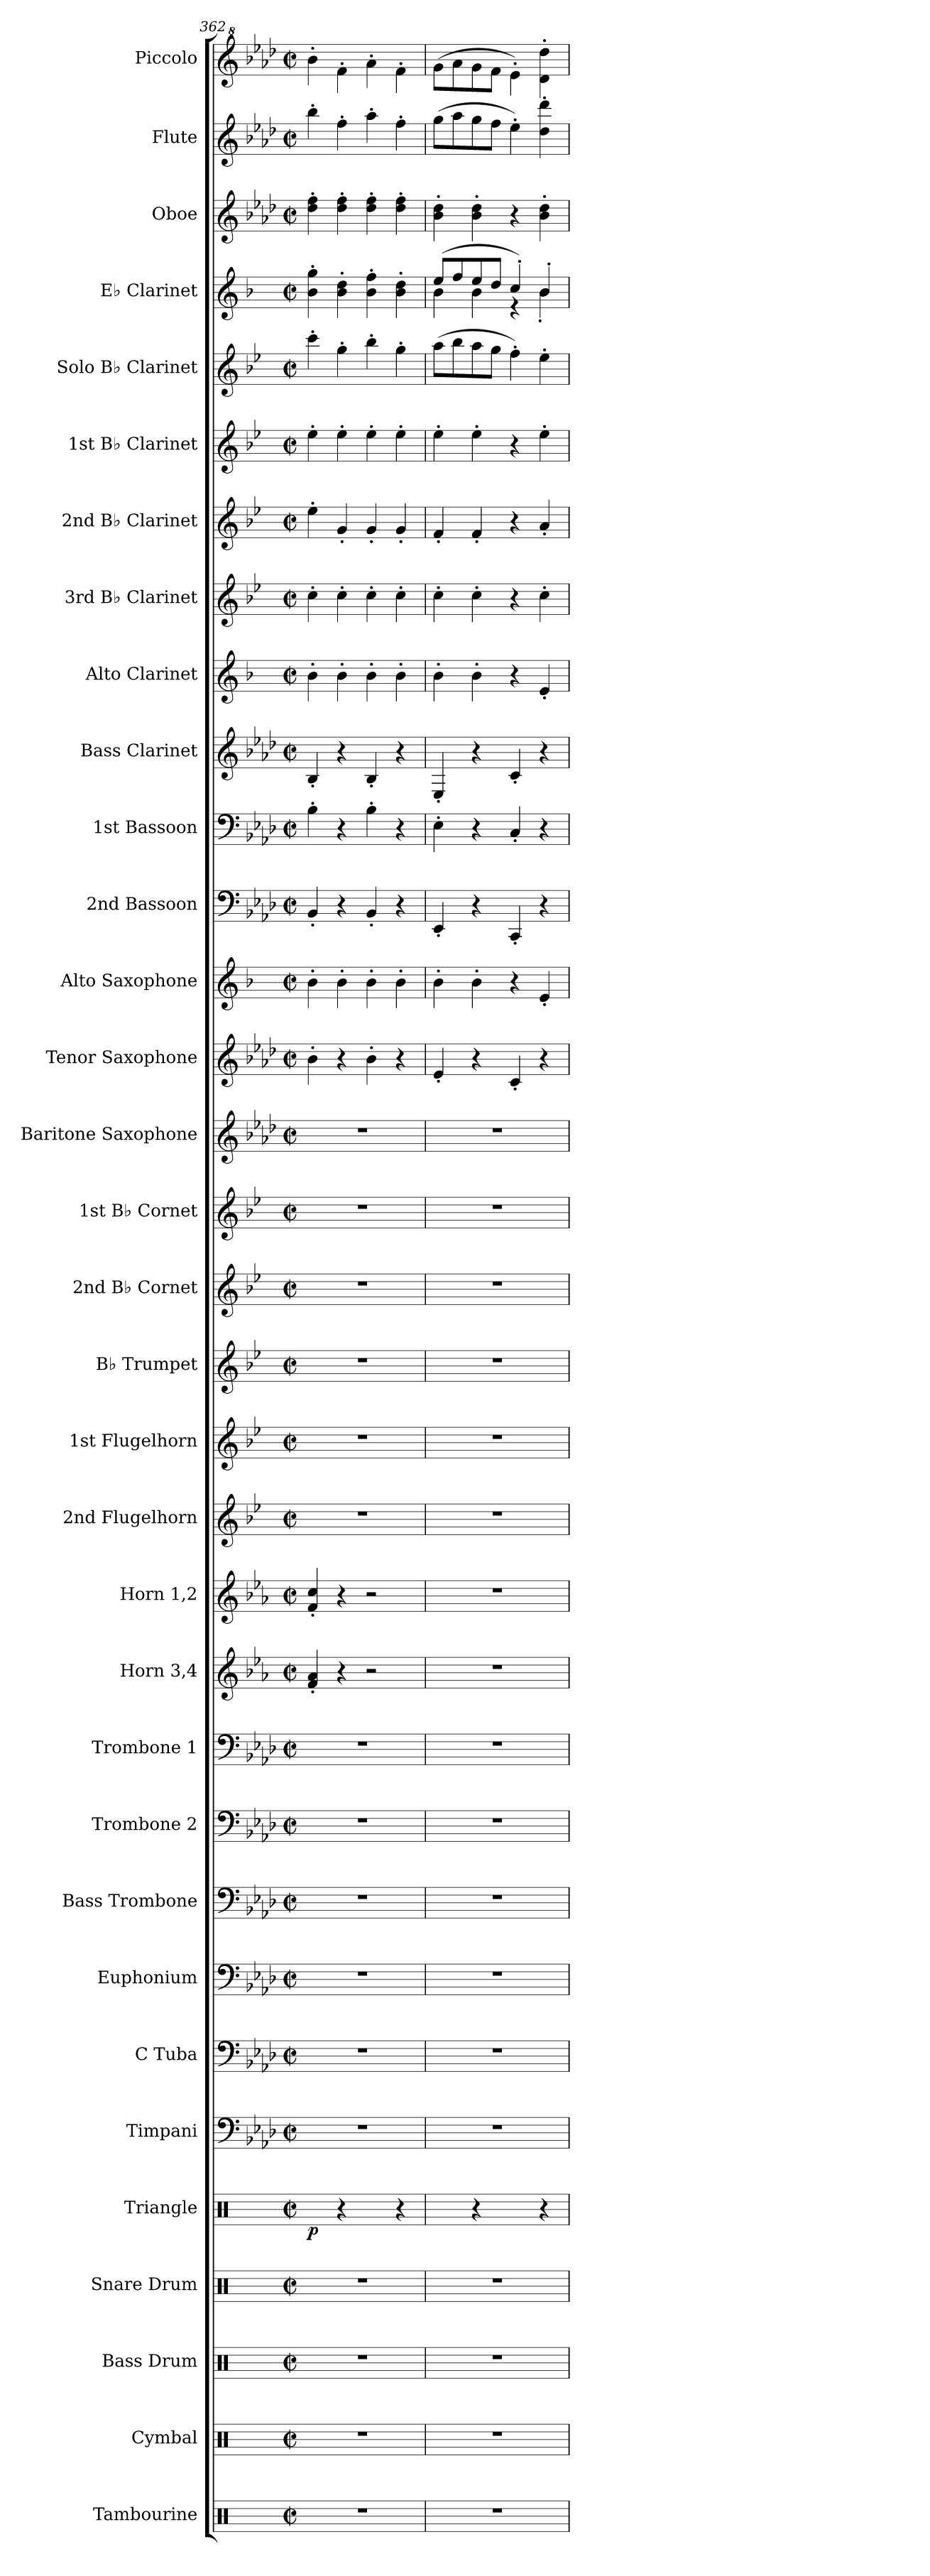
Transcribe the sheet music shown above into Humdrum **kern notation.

**kern	**kern	**kern	**kern	**kern	**dynam	**kern	**kern	**kern	**kern	**kern	**kern	**kern	**kern	**kern	**kern	**kern	**kern	**kern	**kern	**kern	**kern	**kern	**kern	**kern	**kern	**kern	**kern	**kern	**kern	**kern	**kern	**kern	**kern
*part33	*part32	*part31	*part30	*part29	*part29	*part28	*part27	*part26	*part25	*part24	*part23	*part22	*part21	*part20	*part19	*part18	*part17	*part16	*part15	*part14	*part13	*part12	*part11	*part10	*part9	*part8	*part7	*part6	*part5	*part4	*part3	*part2	*part1
*staff33	*staff32	*staff31	*staff30	*staff29	*staff29	*staff28	*staff27	*staff26	*staff25	*staff24	*staff23	*staff22	*staff21	*staff20	*staff19	*staff18	*staff17	*staff16	*staff15	*staff14	*staff13	*staff12	*staff11	*staff10	*staff9	*staff8	*staff7	*staff6	*staff5	*staff4	*staff3	*staff2	*staff1
*I"Tambourine	*I"Cymbal	*I"Bass Drum	*I"Snare Drum	*I"Triangle	*	*I"Timpani	*I"C Tuba	*I"Euphonium	*I"Bass Trombone	*I"Trombone 2	*I"Trombone 1	*I"Horn 3,4	*I"Horn 1,2	*I"2nd Flugelhorn	*I"1st Flugelhorn	*I"B♭ Trumpet	*I"2nd B♭ Cornet	*I"1st B♭ Cornet	*I"Baritone Saxophone	*I"Tenor Saxophone	*I"Alto Saxophone	*I"2nd Bassoon	*I"1st Bassoon	*I"Bass Clarinet	*I"Alto Clarinet	*I"3rd B♭ Clarinet	*I"2nd B♭ Clarinet	*I"1st B♭ Clarinet	*I"Solo B♭ Clarinet	*I"E♭ Clarinet	*I"Oboe	*I"Flute	*I"Piccolo
*I'Tamb.	*I'Cym.	*I'B. Dr.	*I'Sn. Dr.	*I'Trgl.	*	*I'Timp.	*I'C Tu.	*I'Eu.	*I'B. Trb.	*I'Trb. 2	*I'Trb. 1	*I'Hn. 3,4	*I'Hn. 1,2	*I'2nd Flghn.	*I'1st Flghn.	*I'B♭ Tpt.	*I'2nd B♭ Cnt.	*I'1st B♭ Cnt.	*I'Bar. Sax.	*I'T. Sax.	*I'A. Sax.	*I'2nd Bsn.	*I'1st Bsn.	*I'B. Cl.	*I'A. Cl.	*I'3rd B♭ Cl.	*I'2nd B♭ Cl.	*I'1st B♭ Cl.	*I'Solo B♭ Cl.	*I'E♭ Cl.	*I'Ob.	*I'Fl.	*I'Picc.
*clefX	*clefX	*clefX	*clefX	*clefX	*	*clefF4	*clefF4	*clefF4	*clefF4	*clefF4	*clefF4	*clefG2	*clefG2	*clefG2	*clefG2	*clefG2	*clefG2	*clefG2	*clefG2	*clefG2	*clefG2	*clefF4	*clefF4	*clefG2	*clefG2	*clefG2	*clefG2	*clefG2	*clefG2	*clefG2	*clefG2	*clefG2	*clefG^2
*	*	*	*	*	*	*	*	*	*	*	*	*ITrd4c7	*ITrd4c7	*ITrd1c2	*ITrd1c2	*ITrd1c2	*ITrd1c2	*ITrd1c2	*ITrd12c21	*ITrd8c14	*ITrd5c9	*	*	*ITrd8c14	*ITrd5c9	*ITrd1c2	*ITrd1c2	*ITrd1c2	*ITrd1c2	*ITrd-2c-3	*	*	*ITrd-7c-12
*k[]	*k[]	*k[]	*k[]	*k[]	*	*k[b-e-a-d-]	*k[b-e-a-d-]	*k[b-e-a-d-]	*k[b-e-a-d-]	*k[b-e-a-d-]	*k[b-e-a-d-]	*k[b-e-a-d-]	*k[b-e-a-d-]	*k[b-e-a-d-]	*k[b-e-a-d-]	*k[b-e-a-d-]	*k[b-e-a-d-]	*k[b-e-a-d-]	*k[b-e-a-d-]	*k[b-e-a-d-]	*k[b-e-a-d-]	*k[b-e-a-d-]	*k[b-e-a-d-]	*k[b-e-a-d-]	*k[b-e-a-d-]	*k[b-e-a-d-]	*k[b-e-a-d-]	*k[b-e-a-d-]	*k[b-e-a-d-]	*k[b-e-a-d-]	*k[b-e-a-d-]	*k[b-e-a-d-]	*k[b-e-a-d-]
*C:	*C:	*C:	*C:	*C:	*	*A-:	*A-:	*A-:	*A-:	*A-:	*A-:	*A-:	*A-:	*A-:	*A-:	*A-:	*A-:	*A-:	*A-:	*A-:	*A-:	*A-:	*A-:	*A-:	*A-:	*A-:	*A-:	*A-:	*A-:	*A-:	*A-:	*A-:	*A-:
*M2/2	*M2/2	*M2/2	*M2/2	*M2/2	*	*M2/2	*M2/2	*M2/2	*M2/2	*M2/2	*M2/2	*M2/2	*M2/2	*M2/2	*M2/2	*M2/2	*M2/2	*M2/2	*M2/2	*M2/2	*M2/2	*M2/2	*M2/2	*M2/2	*M2/2	*M2/2	*M2/2	*M2/2	*M2/2	*M2/2	*M2/2	*M2/2	*M2/2
*met(c|)	*met(c|)	*met(c|)	*met(c|)	*met(c|)	*	*met(c|)	*met(c|)	*met(c|)	*met(c|)	*met(c|)	*met(c|)	*met(c|)	*met(c|)	*met(c|)	*met(c|)	*met(c|)	*met(c|)	*met(c|)	*met(c|)	*met(c|)	*met(c|)	*met(c|)	*met(c|)	*met(c|)	*met(c|)	*met(c|)	*met(c|)	*met(c|)	*met(c|)	*met(c|)	*met(c|)	*met(c|)	*met(c|)
=362	=362	=362	=362	=362	=362	=362	=362	=362	=362	=362	=362	=362	=362	=362	=362	=362	=362	=362	=362	=362	=362	=362	=362	=362	=362	=362	=362	=362	=362	=362	=362	=362	=362
!	!	!	!	!	!LO:DY:b	!	!	!	!	!	!	!	!	!	!	!	!	!	!	!	!	!	!	!	!	!	!	!	!	!	!	!	!
1r	1r	1r	1r	4R\	p	1r	1r	1r	1r	1r	1r	4B-/' 4d-/'	4B-/' 4f/'	1r	1r	1r	1r	1r	1r	4B-'\	4d-'\	4BB-'/	4B-'\	4BB-'/	4d-'\	4b-'\	4dd-'\	4dd-'\	4bb-'\	4dd-\' 4bb-\'	4dd-\' 4ff\'	4bb-'\	4bbb-'\
.	.	.	.	4r	.	.	.	.	.	.	.	4r	4r	.	.	.	.	.	.	4r	4d-'\	4r	4r	4r	4d-'\	4b-'\	4f'/	4dd-'\	4ff'\	4dd-\' 4ff\'	4dd-\' 4ff\'	4ff'\	4fff'\
.	.	.	.	4R\	.	.	.	.	.	.	.	2r	2r	.	.	.	.	.	.	4B-'\	4d-'\	4BB-'/	4B-'\	4BB-'/	4d-'\	4b-'\	4f'/	4dd-'\	4aa-'\	4dd-\' 4aa-\'	4dd-\' 4ff\'	4aa-'\	4aaa-'\
.	.	.	.	4r	.	.	.	.	.	.	.	.	.	.	.	.	.	.	.	4r	4d-'\	4r	4r	4r	4d-'\	4b-'\	4f'/	4dd-'\	4ff'\	4dd-\' 4ff\'	4dd-\' 4ff\'	4ff'\	4fff'\
=363	=363	=363	=363	=363	=363	=363	=363	=363	=363	=363	=363	=363	=363	=363	=363	=363	=363	=363	=363	=363	=363	=363	=363	=363	=363	=363	=363	=363	=363	=363	=363	=363	=363
*	*	*	*	*	*	*	*	*	*	*	*	*	*	*	*	*	*	*	*	*	*	*	*	*	*	*	*	*	*	*^	*	*	*
1r	1r	1r	1r	4R\	.	1r	1r	1r	1r	1r	1r	1r	1r	1r	1r	1r	1r	1r	1r	4E-'/	4d-'\	4EE-'/	4E-'\	4EE-'/	4d-'\	4b-'\	4e-'/	4dd-'\	(8gg\L	(8gg/L	4dd-\	4b-\' 4dd-\'	(8gg\L	(8ggg\L
.	.	.	.	.	.	.	.	.	.	.	.	.	.	.	.	.	.	.	.	.	.	.	.	.	.	.	.	.	8aa-\	8aa-/	.	.	8aa-\	8aaa-\
.	.	.	.	4r	.	.	.	.	.	.	.	.	.	.	.	.	.	.	.	4r	4d-'\	4r	4r	4r	4d-'\	4b-'\	4e-'/	4dd-'\	8gg\	8gg/	4dd-\	4b-\' 4dd-\'	8gg\	8ggg\
.	.	.	.	.	.	.	.	.	.	.	.	.	.	.	.	.	.	.	.	.	.	.	.	.	.	.	.	.	8ff\J	8ff/J	.	.	8ff\J	8fff\J
.	.	.	.	4R\	.	.	.	.	.	.	.	.	.	.	.	.	.	.	.	4C'/	4r	4CC'/	4C'/	4C'/	4r	4r	4r	4r	4ee-'\)	4ee-'/)	4r	4r	4ee-'\)	4eee-'\)
.	.	.	.	4r	.	.	.	.	.	.	.	.	.	.	.	.	.	.	.	4r	4G'/	4r	4r	4r	4G'/	4b-'\	4g'/	4dd-'\	4dd-'\	4dd-'/	4dd-'\	4b-\' 4dd-\'	4dd-\' 4ddd-\'	4ddd-\' 4dddd-\'
*	*	*	*	*	*	*	*	*	*	*	*	*	*	*	*	*	*	*	*	*	*	*	*	*	*	*	*	*	*	*v	*v	*	*	*
=	=	=	=	=	=	=	=	=	=	=	=	=	=	=	=	=	=	=	=	=	=	=	=	=	=	=	=	=	=	=	=	=	=
*-	*-	*-	*-	*-	*-	*-	*-	*-	*-	*-	*-	*-	*-	*-	*-	*-	*-	*-	*-	*-	*-	*-	*-	*-	*-	*-	*-	*-	*-	*-	*-	*-	*-
